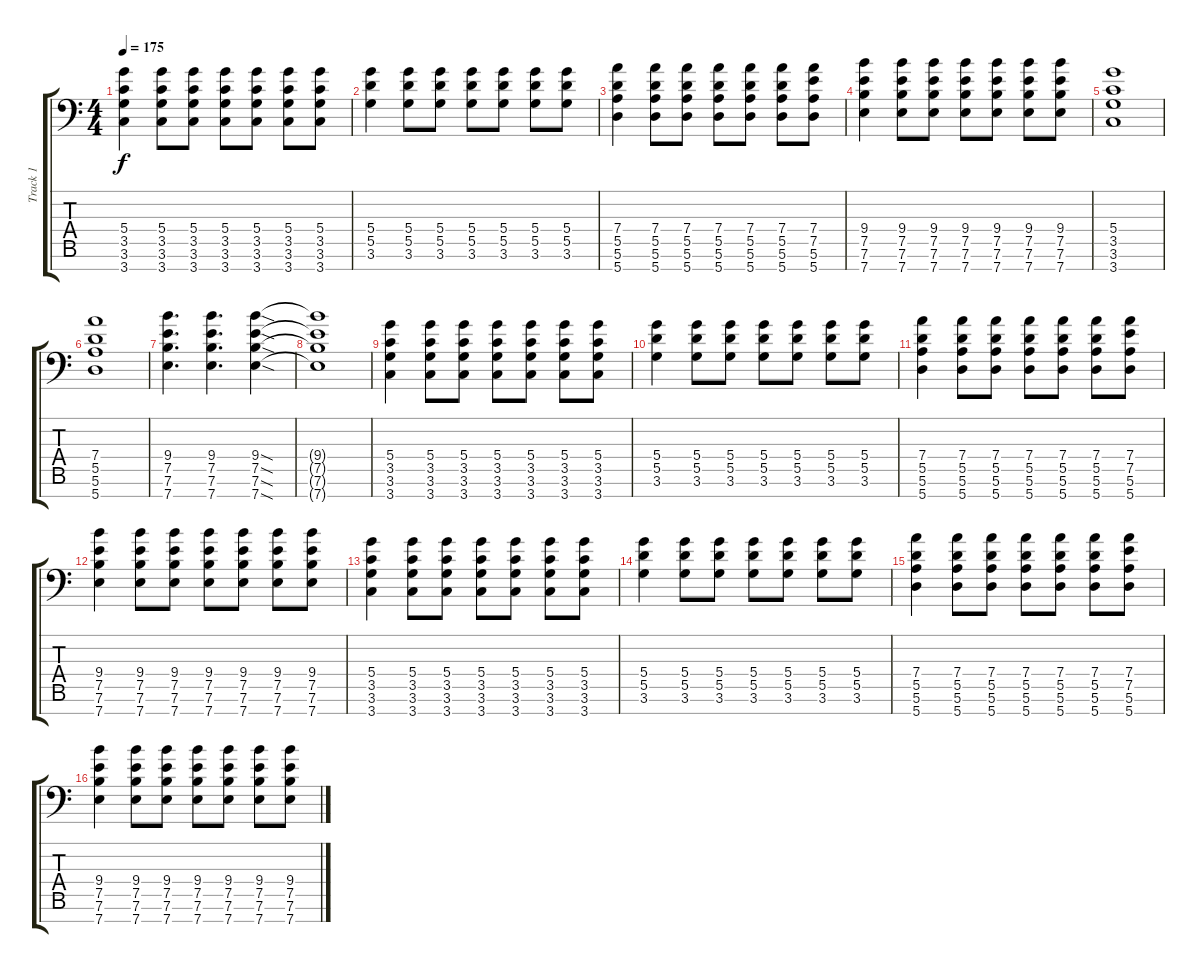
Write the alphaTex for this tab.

\track ("Track 1" "Track 1") {instrument acousticguitarsteel}
\staff {score tabs}
\tuning (E4 B3 G3 D3 A2 E2 A1) {hide}
\ts (4 4)
\tempo 175
\clef f4
\ks c
(5.4 3.5 3.6 3.7).4{dy f} (5.4 3.5 3.6 3.7).8 (5.4 3.5 3.6 3.7).8 (5.4 3.5 3.6 3.7).8 (5.4 3.5 3.6 3.7).8 (5.4 3.5 3.6 3.7).8 (5.4 3.5 3.6 3.7).8 |
(5.4 5.5 3.6).4 (5.4 5.5 3.6).8 (5.4 5.5 3.6).8 (5.4 5.5 3.6).8 (5.4 5.5 3.6).8 (5.4 5.5 3.6).8 (5.4 5.5 3.6).8 |
(7.4 5.5 5.6 5.7).4 (7.4 5.5 5.6 5.7).8 (7.4 5.5 5.6 5.7).8 (7.4 5.5 5.6 5.7).8 (7.4 5.5 5.6 5.7).8 (7.4 5.5 5.6 5.7).8 (7.4 7.5 5.6 5.7).8 |
(9.4 7.5 7.6 7.7).4 (9.4 7.5 7.6 7.7).8 (9.4 7.5 7.6 7.7).8 (9.4 7.5 7.6 7.7).8 (9.4 7.5 7.6 7.7).8 (9.4 7.5 7.6 7.7).8 (9.4 7.5 7.6 7.7).8 |
(5.4 3.5 3.6 3.7).1 |
(7.4 5.5 5.6 5.7).1 |
(9.4 7.5 7.6 7.7).4{d} (9.4 7.5 7.6 7.7).4{d} (9.4{sod} 7.5{sod} 7.6{sod} 7.7{sod}).4 |
(9.4{t} 7.5{t} 7.6{t} 7.7{t}).1 |
(5.4 3.5 3.6 3.7).4 (5.4 3.5 3.6 3.7).8 (5.4 3.5 3.6 3.7).8 (5.4 3.5 3.6 3.7).8 (5.4 3.5 3.6 3.7).8 (5.4 3.5 3.6 3.7).8 (5.4 3.5 3.6 3.7).8 |
(5.4 5.5 3.6).4 (5.4 5.5 3.6).8 (5.4 5.5 3.6).8 (5.4 5.5 3.6).8 (5.4 5.5 3.6).8 (5.4 5.5 3.6).8 (5.4 5.5 3.6).8 |
(7.4 5.5 5.6 5.7).4 (7.4 5.5 5.6 5.7).8 (7.4 5.5 5.6 5.7).8 (7.4 5.5 5.6 5.7).8 (7.4 5.5 5.6 5.7).8 (7.4 5.5 5.6 5.7).8 (7.4 7.5 5.6 5.7).8 |
(9.4 7.5 7.6 7.7).4 (9.4 7.5 7.6 7.7).8 (9.4 7.5 7.6 7.7).8 (9.4 7.5 7.6 7.7).8 (9.4 7.5 7.6 7.7).8 (9.4 7.5 7.6 7.7).8 (9.4 7.5 7.6 7.7).8 |
(5.4 3.5 3.6 3.7).4 (5.4 3.5 3.6 3.7).8 (5.4 3.5 3.6 3.7).8 (5.4 3.5 3.6 3.7).8 (5.4 3.5 3.6 3.7).8 (5.4 3.5 3.6 3.7).8 (5.4 3.5 3.6 3.7).8 |
(5.4 5.5 3.6).4 (5.4 5.5 3.6).8 (5.4 5.5 3.6).8 (5.4 5.5 3.6).8 (5.4 5.5 3.6).8 (5.4 5.5 3.6).8 (5.4 5.5 3.6).8 |
(7.4 5.5 5.6 5.7).4 (7.4 5.5 5.6 5.7).8 (7.4 5.5 5.6 5.7).8 (7.4 5.5 5.6 5.7).8 (7.4 5.5 5.6 5.7).8 (7.4 5.5 5.6 5.7).8 (7.4 7.5 5.6 5.7).8 |
(9.4 7.5 7.6 7.7).4 (9.4 7.5 7.6 7.7).8 (9.4 7.5 7.6 7.7).8 (9.4 7.5 7.6 7.7).8 (9.4 7.5 7.6 7.7).8 (9.4 7.5 7.6 7.7).8 (9.4 7.5 7.6 7.7).8
